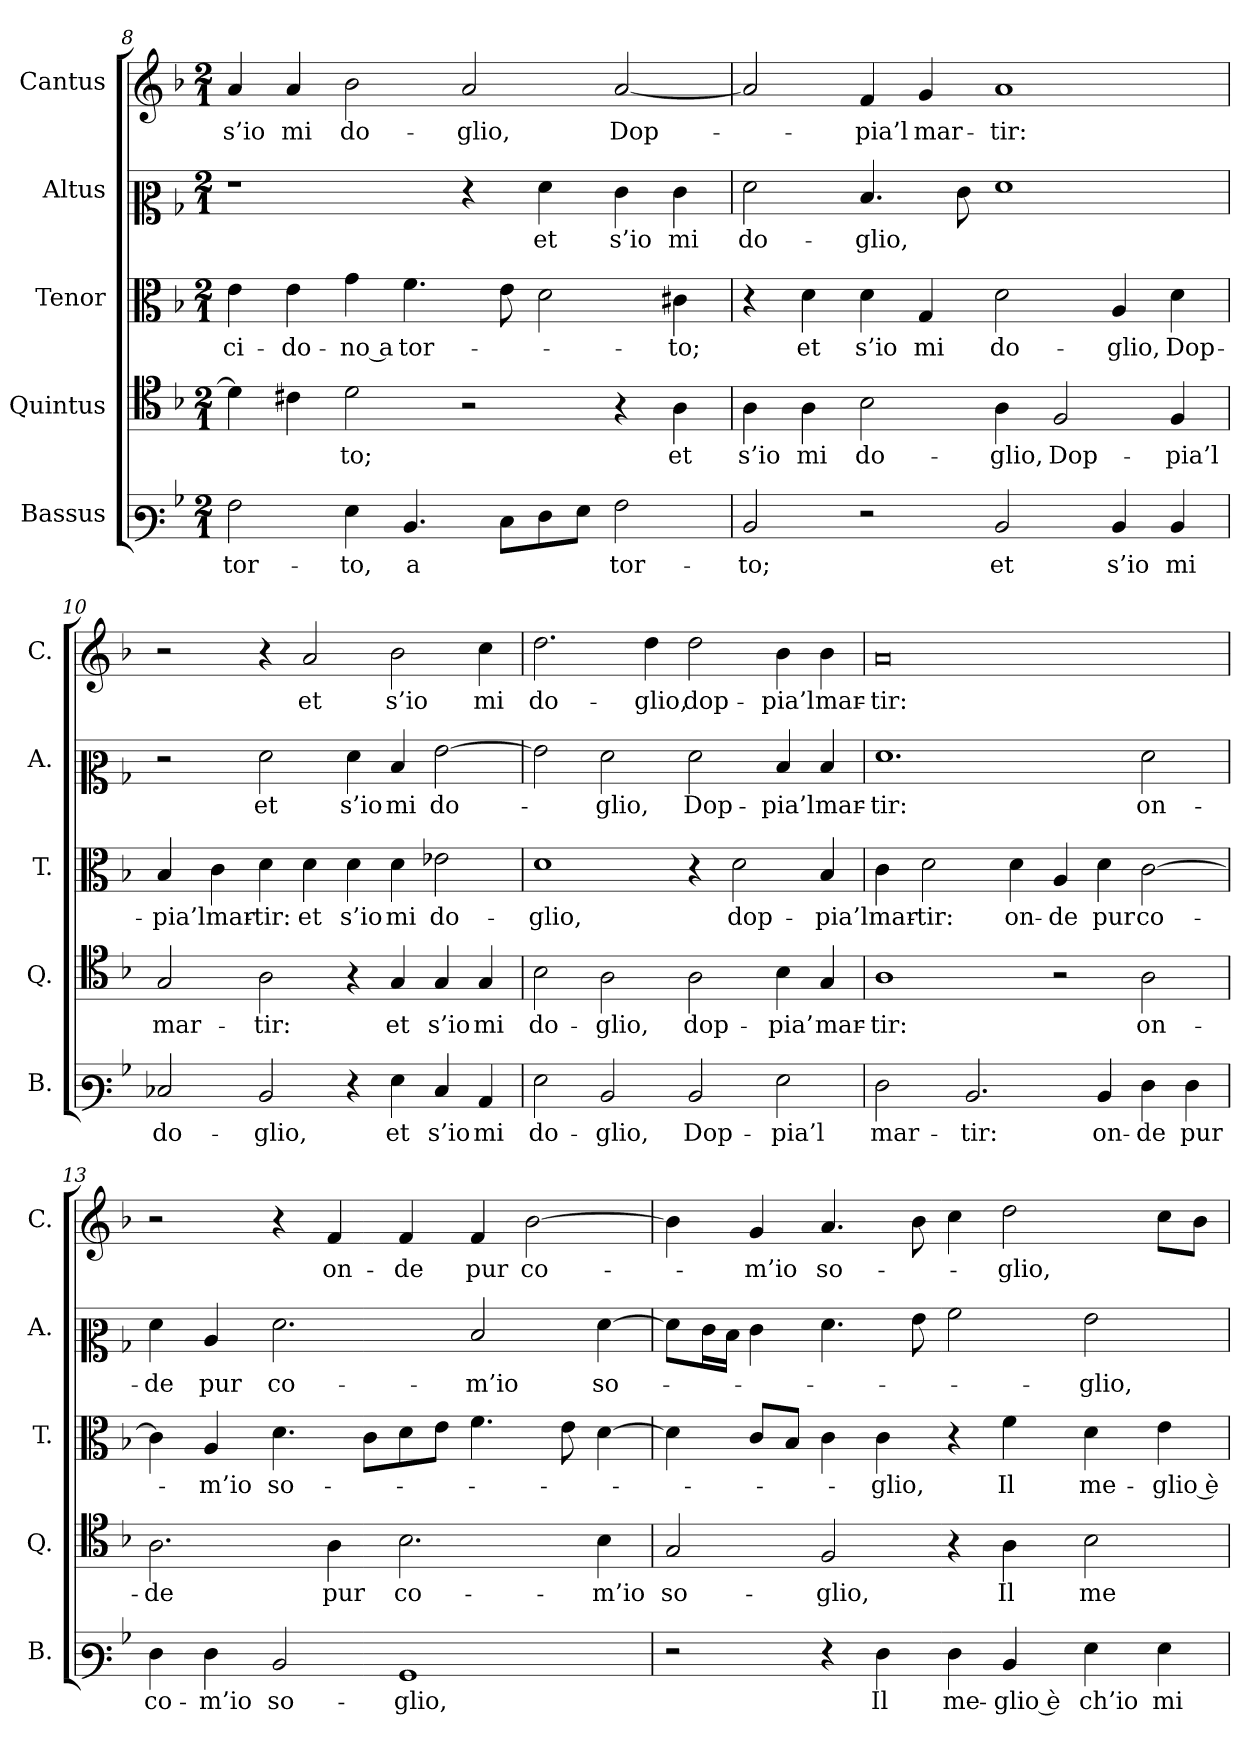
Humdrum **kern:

**kern	**text	**kern	**text	**kern	**text	**kern	**text	**kern	**text
*part5	*part5	*part4	*part4	*part3	*part3	*part2	*part2	*part1	*part1
*staff5	*staff5	*staff4	*staff4	*staff3	*staff3	*staff2	*staff2	*staff1	*staff1
*I"Bassus	*	*I"Quintus	*	*I"Tenor	*	*I"Altus	*	*I"Cantus	*
*I'B.	*	*I'Q.	*	*I'T.	*	*I'A.	*	*I'C.	*
*clefF3	*	*clefC4	*	*clefC3	*	*clefC2	*	*clefG2	*
*k[b-]	*	*k[b-]	*	*k[b-]	*	*k[b-]	*	*k[b-]	*
*M2/1	*	*M2/1	*	*M2/1	*	*M2/1	*	*M2/1	*
=8	=8	=8	=8	=8	=8	=8	=8	=8	=8
2A\	tor-	4d\]	.	4e\	-ci-	1r	.	4a/	s’io
.	.	4c#X\	.	4e\	-do-	.	.	4a/	mi
4G\	-to,	2d\	-to;	4g\	-no a	.	.	2b-\	do-
4.D/	a	.	.	4.f\	tor-	.	.	.	.
.	.	2r	.	.	.	4r	.	2a/	-glio,
8E\L	.	.	.	8e\	.	.	.	.	.
8F\	.	.	.	2d\	.	4f\	et	.	.
8G\J	.	.	.	.	.	.	.	.	.
2A\	tor-	4r	.	.	.	4e\	s’io	[2a/	Dop-
.	.	4A\	et	4c#X\	-to;	4e\	mi	.	.
=9	=9	=9	=9	=9	=9	=9	=9	=9	=9
2D/	-to;	4A\	s’io	4r	.	2f\	do-	2a/]	.
.	.	4A\	mi	4d\	et	.	.	.	.
2r	.	2B-\	do-	4d\	s’io	4.d/	-glio,	4f/	-pia’l
.	.	.	.	4G/	mi	.	.	4g/	mar-
.	.	.	.	.	.	8e\	.	.	.
2D/	et	4A\	-glio,	2d\	do-	1f	.	1a	-tir:
.	.	2F/	Dop-	.	.	.	.	.	.
4D/	s’io	.	.	4A/	-glio,	.	.	.	.
4D/	mi	4F/	-pia’l	4d\	Dop-	.	.	.	.
=10	=10	=10	=10	=10	=10	=10	=10	=10	=10
2E-X/	do-	2G/	mar-	4B-/	-pia’l	2r	.	2r	.
.	.	.	.	4c\	mar-	.	.	.	.
2D/	-glio,	2A\	-tir:	4d\	-tir:	2f\	et	4r	.
.	.	.	.	4d\	et	.	.	2a/	et
4r	.	4r	.	4d\	s’io	4f\	s’io	.	.
4G\	et	4G/	et	4d\	mi	4d/	mi	2b-\	s’io
4E-/	s’io	4G/	s’io	2e-X\	do-	[2g\	do-	.	.
4C/	mi	4G/	mi	.	.	.	.	4cc\	mi
=11	=11	=11	=11	=11	=11	=11	=11	=11	=11
2G\	do-	2B-\	do-	1d	-glio,	2g\]	.	2.dd\	do-
2D/	-glio,	2A\	-glio,	.	.	2f\	-glio,	.	.
.	.	.	.	.	.	.	.	4dd\	-glio,
2D/	Dop-	2A\	dop-	4r	.	2f\	Dop-	2dd\	dop-
.	.	.	.	2d\	dop-	.	.	.	.
2G\	-pia’l	4B-\	-pia’	.	.	4d/	-pia’l	4b-\	-pia’l
.	.	4G/	mar-	4B-/	-pia’l	4d/	mar-	4b-\	mar-
=12	=12	=12	=12	=12	=12	=12	=12	=12	=12
2F\	mar-	1A	-tir:	4c\	mar-	1.f	-tir:	0a	-tir:
.	.	.	.	2d\	-tir:	.	.	.	.
2.D/	-tir:	.	.	.	.	.	.	.	.
.	.	.	.	4d\	on-	.	.	.	.
.	.	2r	.	4A/	-de	.	.	.	.
4D/	on-	.	.	4d\	pur	.	.	.	.
4F\	-de	2A\	on-	[2c\	co-	2f\	on-	.	.
4F\	pur	.	.	.	.	.	.	.	.
=13	=13	=13	=13	=13	=13	=13	=13	=13	=13
4F\	co-	2.A\	-de	4c\]	.	4f\	-de	2r	.
4F\	-m’io	.	.	4A/	-m’io	4c/	pur	.	.
2D/	so-	.	.	4.d\	so-	2.f\	co-	4r	.
.	.	4A\	pur	.	.	.	.	4f/	on-
.	.	.	.	8c\L	.	.	.	.	.
1BB-	-glio,	2.B-\	co-	8d\	.	.	.	4f/	-de
.	.	.	.	8e\J	.	.	.	.	.
.	.	.	.	4.f\	.	2d/	-m’io	4f/	pur
.	.	.	.	.	.	.	.	[2b-\	co-
.	.	.	.	8e\	.	.	.	.	.
.	.	4B-\	-m’io	[4d\	.	[4f\	so-	.	.
=14	=14	=14	=14	=14	=14	=14	=14	=14	=14
2r	.	2G/	so-	4d\]	.	8f\L]	.	4b-\]	.
.	.	.	.	.	.	16e\L	.	.	.
.	.	.	.	.	.	16d\JJ	.	.	.
.	.	.	.	8c/L	.	4e\	.	4g/	-m’io
.	.	.	.	8B-/J	.	.	.	.	.
4r	.	2F/	-glio,	4c\	.	4.f\	.	4.a/	so-
4F\	Il	.	.	4c\	-glio,	.	.	.	.
.	.	.	.	.	.	8g\	.	8b-\	.
4F\	me-	4r	.	4r	.	2a\	.	4cc\	.
4D/	-glio è	4A\	Il	4f\	Il	.	.	2dd\	-glio,
4G\	ch’io	2B-\	me-	4d\	me-	2g\	-glio,	.	.
4G\	mi	.	.	4e\	-glio è	.	.	8cc\L	.
.	.	.	.	.	.	.	.	8b-\J	.
=	=	=	=	=	=	=	=	=	=
*-	*-	*-	*-	*-	*-	*-	*-	*-	*-
